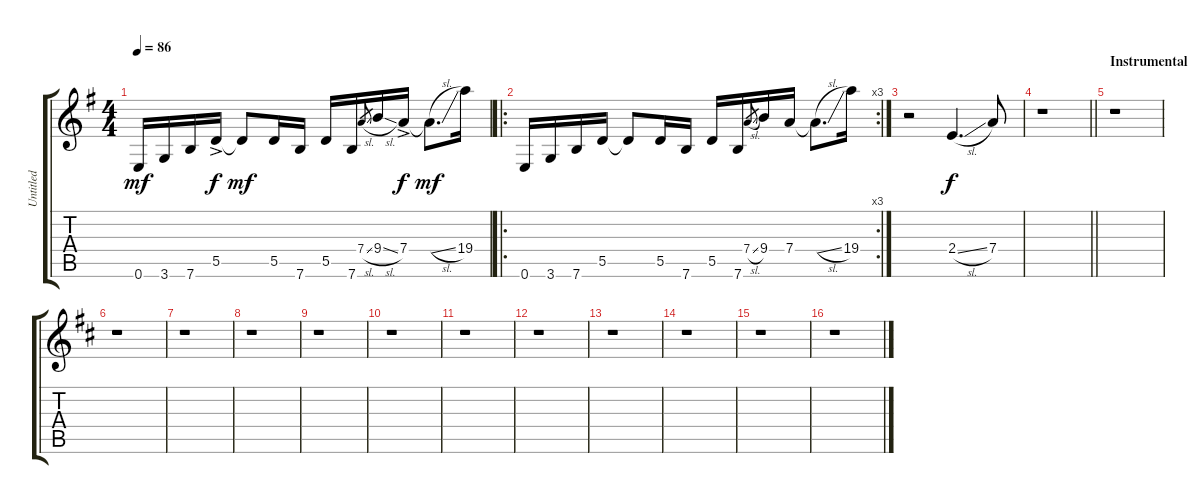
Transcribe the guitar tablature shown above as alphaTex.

\track ("Untitled" "Untitled") {instrument distortionguitar}
\staff {score tabs}
\tuning (E4 B3 G3 D3 A2 E2) {hide}
\ts (4 4)
\tempo 86
\clef g2
\ks g
0.6.16{dy mf instrument distortionguitar} 3.6.16 7.6.16 5.5{ac}.16{dy f} 5.5{t}.8{dy mf} 5.5.16 7.6.16 5.5.16 7.6.16 7.4{sl}.8{gr} 9.4{sl}.16 7.4{ac}.16{dy f} 7.4{sl t}.8{d dy mf} 19.4.16 |
\ro
\rc 3
0.6.16 3.6.16 7.6.16 5.5.16 5.5{t}.8 5.5.16 7.6.16 5.5.16 7.6.16 7.4{sl}.8{gr} 9.4.16 7.4.16 7.4{sl t}.8{d} 19.4.16 |
r.2 2.4{sl}.4{d dy f} 7.4.8 |
\barLineRight lightlight
r.1 |
\section ("" "Instrumental")
r.1 |
\ks d
r.1 |
r.1 |
r.1 |
r.1 |
r.1 |
r.1 |
r.1 |
r.1 |
r.1 |
r.1 |
r.1
